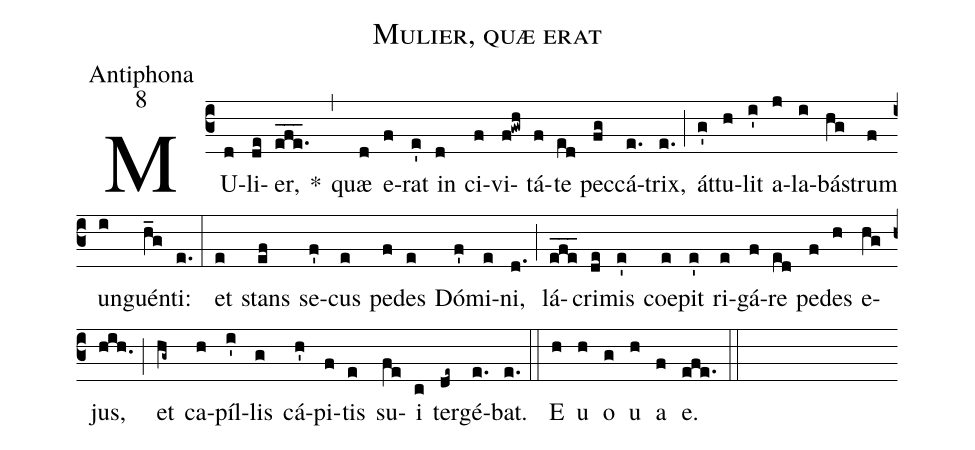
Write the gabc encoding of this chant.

name:Mulier, quæ erat;
office-part:Antiphona;
mode:8;
%%
(c3) MU(d)li(de)er,(efe___.) *(,) quæ(d) e(f)rat(e') in(d) ci(f)vi(f!gwh)tá(f)te(ed) pec(fg)cá(e.)trix,(e.) (;) át(g')tu(h)lit(i') a(j)la(i)bá(hg)strum(f) un(i)guén(h_g)ti:(e.) (:) et(e) stans(ef) se(f')cus(e) pe(f)des(e) Dó(f')mi(e)ni,(d.) (;) lá(efe___)cri(de)mis(e') coe(e)pit(e') ri(e)gá(f)re(ed) pe(f)des(h) e(hg)jus,(hih.) (;) et(hg~) ca(h)píl(i')lis(g) cá(h')pi(f)tis(e) su(fe)i(c) ter(de~)gé(e.)bat.(e.) (::) E(h) u(h) o(g) u(h) a(f) e.(efe.) (::)
